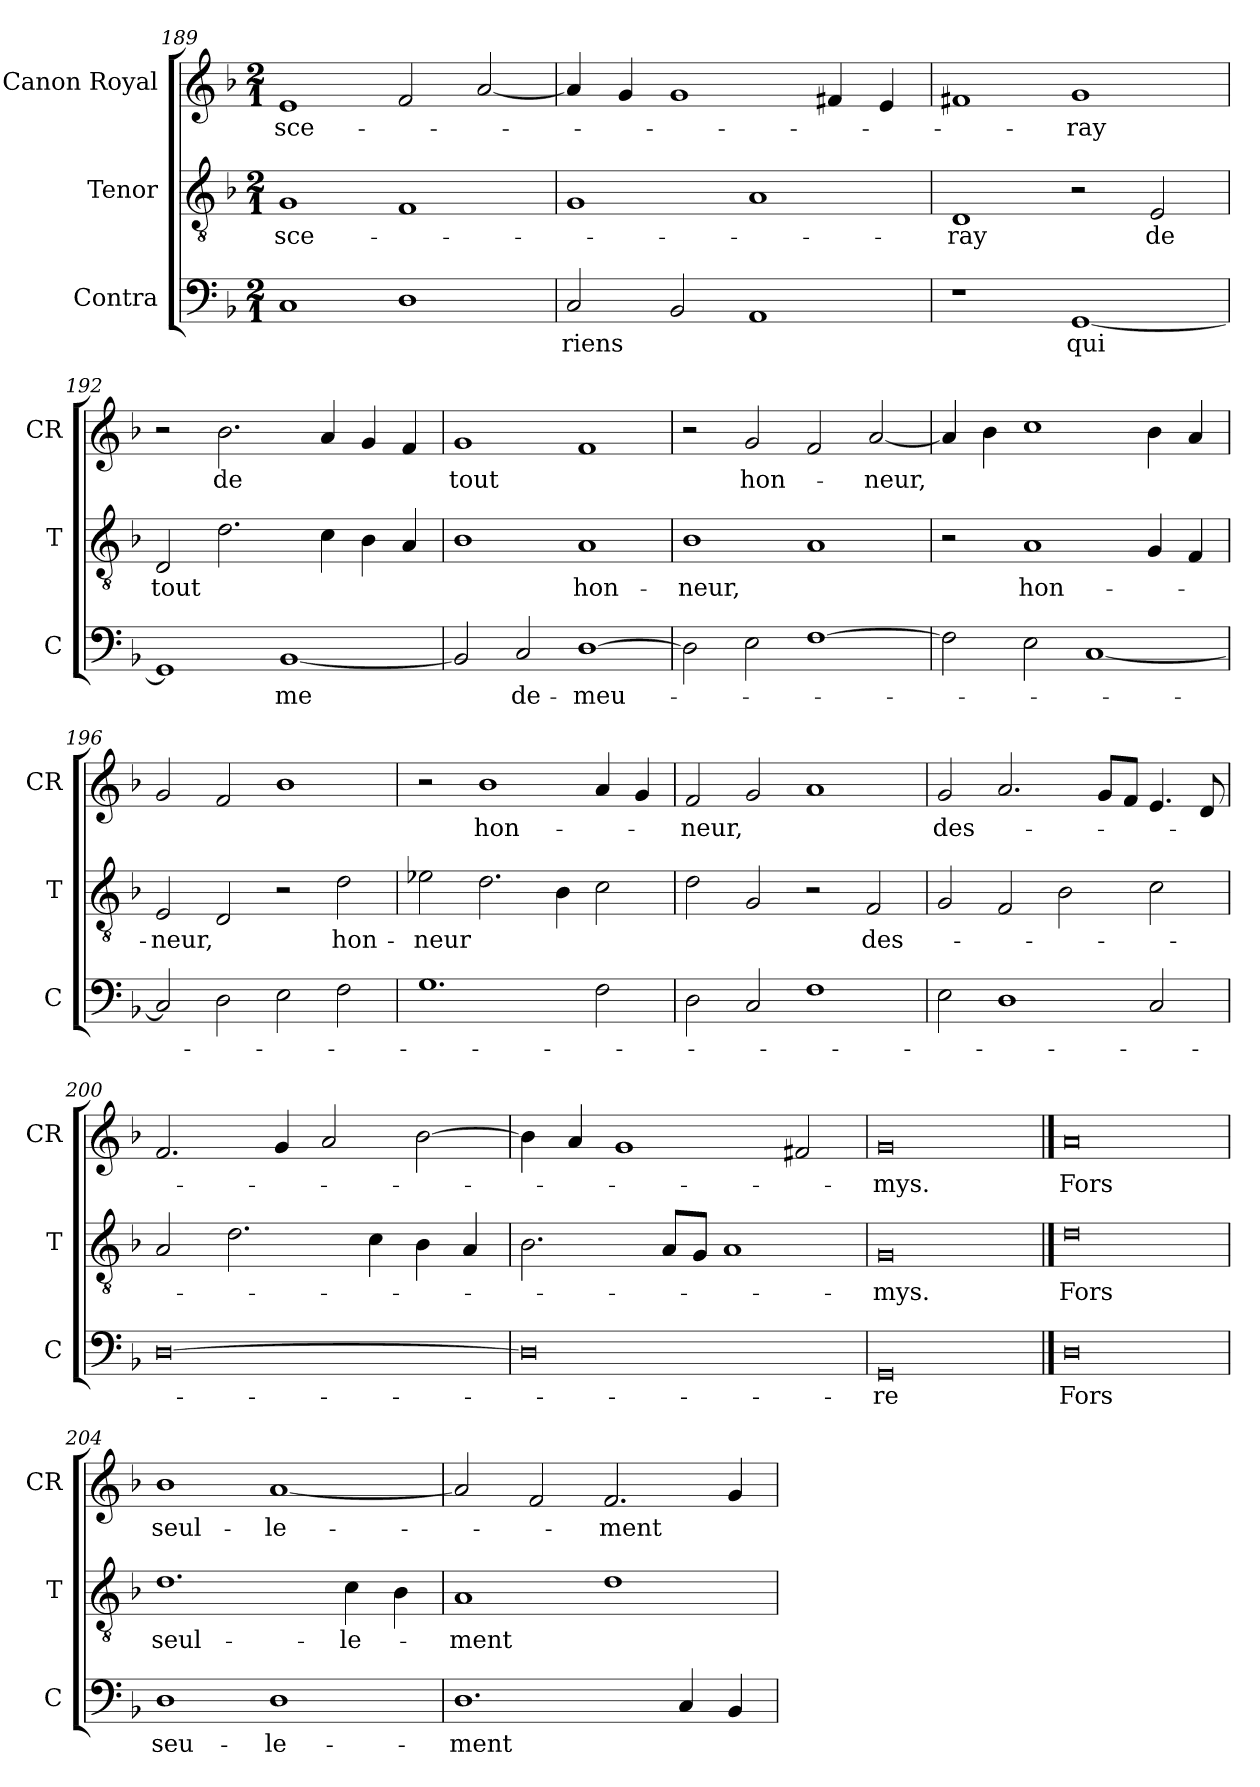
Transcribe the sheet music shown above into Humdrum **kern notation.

**kern	**text	**kern	**text	**kern	**text
*part3	*part3	*part2	*part2	*part1	*part1
*staff3	*staff3	*staff2	*staff2	*staff1	*staff1
*I"Contra	*	*I"Tenor	*	*I"Canon Royal	*
*I'C	*	*I'T	*	*I'CR	*
*clefF4	*	*clefGv2	*	*clefG2	*
*k[b-]	*	*k[b-]	*	*k[b-]	*
*M2/1	*	*M2/1	*	*M2/1	*
=189	=189	=189	=189	=189	=189
1C	.	1G	sce-	1e	sce-
1D	.	1F	.	2f	.
.	.	.	.	[2a	.
=190	=190	=190	=190	=190	=190
2C	riens	1G	.	4a]	.
.	.	.	.	4g	.
2BB-	.	.	.	1g	.
1AA	.	1A	.	.	.
.	.	.	.	4f#X	.
.	.	.	.	4e	.
=191	=191	=191	=191	=191	=191
1r	.	1D	-ray	1f#X	.
[1GG	qui	2r	.	1g	-ray
.	.	2E	de	.	.
=192	=192	=192	=192	=192	=192
1GG]	.	2D	tout	2r	.
.	.	2.d	.	2.b-	de
[1BB-	me	.	.	.	.
.	.	4c	.	4a	.
.	.	4B-	.	4g	.
.	.	4A	.	4f	.
=193	=193	=193	=193	=193	=193
2BB-]	.	1B-	.	1g	tout
2C	de-	.	.	.	.
[1D	-meu-	1A	hon-	1f	.
=194	=194	=194	=194	=194	=194
2D]	.	1B-	-neur,	2r	.
2E	.	.	.	2g	hon-
[1F	.	1A	.	2f	.
.	.	.	.	[2a	-neur,
=195	=195	=195	=195	=195	=195
2F]	.	2r	.	4a]	.
.	.	.	.	4b-	.
2E	.	1A	hon-	1cc	.
[1C	.	.	.	.	.
.	.	4G	.	4b-	.
.	.	4F	.	4a	.
=196	=196	=196	=196	=196	=196
2C]	.	2E	-neur,	2g	.
2D	.	2D	.	2f	.
2E	.	2r	.	1b-	.
2F	.	2d	hon-	.	.
=197	=197	=197	=197	=197	=197
1.G	.	2e-X	-neur	2r	.
.	.	2.d	.	1b-	hon-
.	.	4B-	.	.	.
2F	.	2c	.	4a	.
.	.	.	.	4g	.
=198	=198	=198	=198	=198	=198
2D	.	2d	.	2f	-neur,
2C	.	2G	.	2g	.
1F	.	2r	.	1a	.
.	.	2F	des-	.	.
=199	=199	=199	=199	=199	=199
2E	.	2G	.	2g	des-
1D	.	2F	.	2.a	.
.	.	2B-	.	.	.
.	.	.	.	8gL	.
.	.	.	.	8fJ	.
2C	.	2c	.	4.e	.
.	.	.	.	8d	.
=200	=200	=200	=200	=200	=200
[0D	.	2A	.	2.f	.
.	.	2.d	.	.	.
.	.	.	.	4g	.
.	.	.	.	2a	.
.	.	4c	.	.	.
.	.	4B-	.	[2b-	.
.	.	4A	.	.	.
=201	=201	=201	=201	=201	=201
0D]	.	2.B-	.	4b-]	.
.	.	.	.	4a	.
.	.	.	.	1g	.
.	.	8AL	.	.	.
.	.	8GJ	.	.	.
.	.	1A	.	.	.
.	.	.	.	2f#X	.
=202	=202	=202	=202	=202	=202
0GG	-re	0G	-mys.	0g	-mys.
==203	==203	==203	==203	==203	==203
0D	Fors	0d	Fors	0a	Fors
=204	=204	=204	=204	=204	=204
1D	seu-	1.d	seul-	1b-	seul-
1D	-le-	.	.	[1a	-le-
.	.	4c	-le-	.	.
.	.	4B-	.	.	.
=205	=205	=205	=205	=205	=205
1.D	-ment	1A	-ment	2a]	.
.	.	.	.	2f	.
.	.	1d	.	2.f	-ment
4C	.	.	.	.	.
4BB-	.	.	.	4g	.
=	=	=	=	=	=
*-	*-	*-	*-	*-	*-
